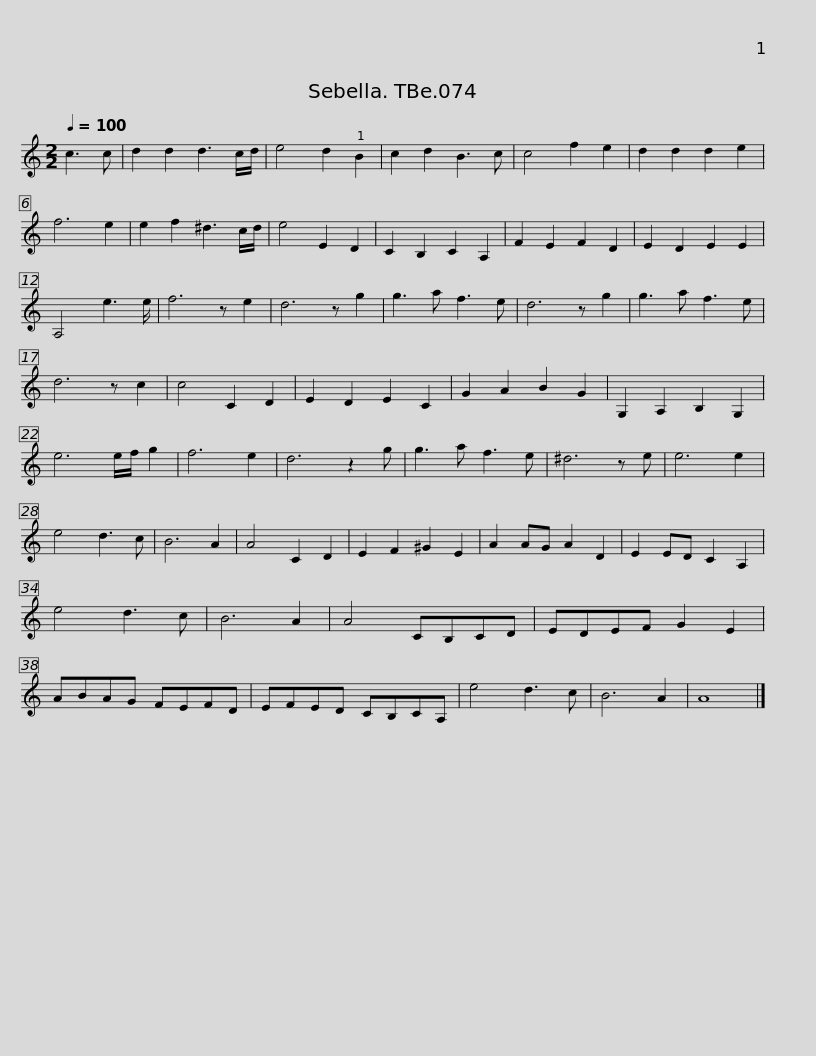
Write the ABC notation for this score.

X:1
L:1/8
Q:1/4=100
M:2/2
I:linebreak $
K:C
V:1 treble
V:1
 c3 c | d2 d2 d3 c/d/ | e4 d2 B2 | c2 d2 B3 c | c4 f2 e2 | %5
 d2 d2 d2 e2 |$ f6 e2 | e2 f2 ^d3 c/d/ | e4 E2 D2 | C2 B,2 C2 A,2 | %10
 F2 E2 F2 D2 | E2 D2 E2 E2 |$ A,4 e3 e/ | f6 z e2 | d6 z g2 | %15
 g3 a f3 e | d6 z g2 | g3 a f3 e |$ d6 z c2 | c4 C2 D2 | %20
 E2 D2 E2 C2 | G2 A2 B2 G2 | G,2 A,2 B,2 G,2 | e6 e/f/ g2 |$ f6 e2 | %25
 d6 z2 g | g3 a f3 e | ^d6 z e | e6 e2 | e4 d3 c |$ %30
 B6 A2 | A4 C2 D2 | E2 F2 ^G2 E2 | A2 AG A2 D2 | E2 ED C2 A,2 | %35
 e4 d3 c |$ B6 A2 | A4 CB,CD | EDEF G2 E2 | ABAG FEFD |$ %40
 EFED CB,CA, | e4 d3 c | B6 A2 | A8 |] %44
